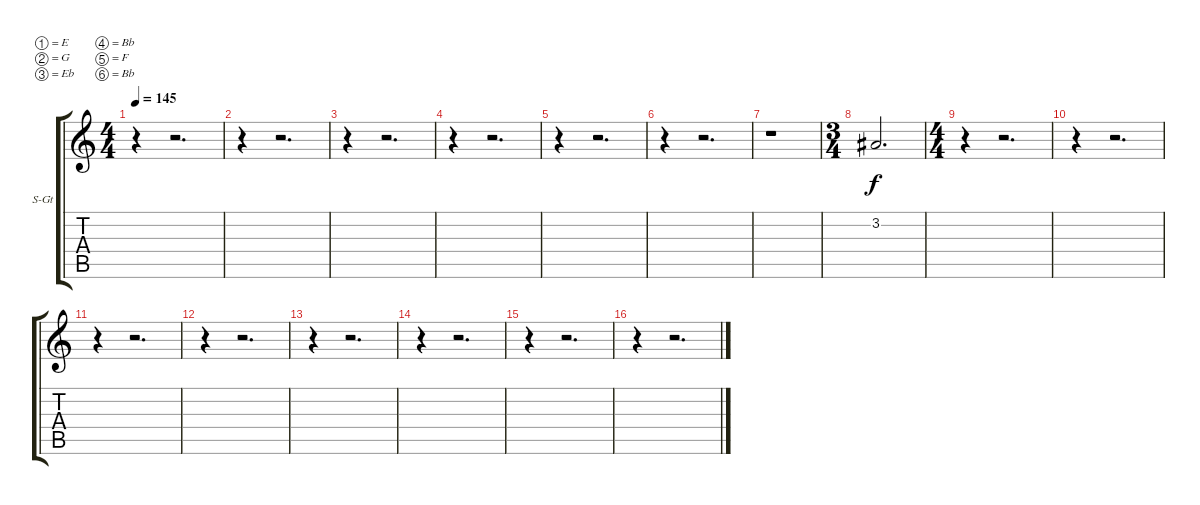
\bracketExtendMode groupsimilarinstruments
\firstSystemTrackNameOrientation horizontal
\otherSystemsTrackNameOrientation horizontal
\track ("FX 2" "S-Gt") {instrument fx5brightness}
\staff {score tabs}
\tuning (E4 G3 Eb3 Bb2 F2 Bb1)
\displaytranspose 12
\ts (4 4)
\tempo 145
\clef g2
\ks c
r.4{dy f} r.2{d} |
r.4 r.2{d} |
r.4 r.2{d} |
r.4 r.2{d} |
r.4 r.2{d} |
r.4 r.2{d} |
r.1 |
\ts (3 4)
\beaming (8 2 2 2 2)
3.2.2{d} |
\ts (4 4)
\beaming (8 2 2 2 2)
r.4 r.2{d} |
r.4 r.2{d} |
r.4 r.2{d} |
r.4 r.2{d} |
r.4 r.2{d} |
r.4 r.2{d} |
r.4 r.2{d} |
r.4 r.2{d}
